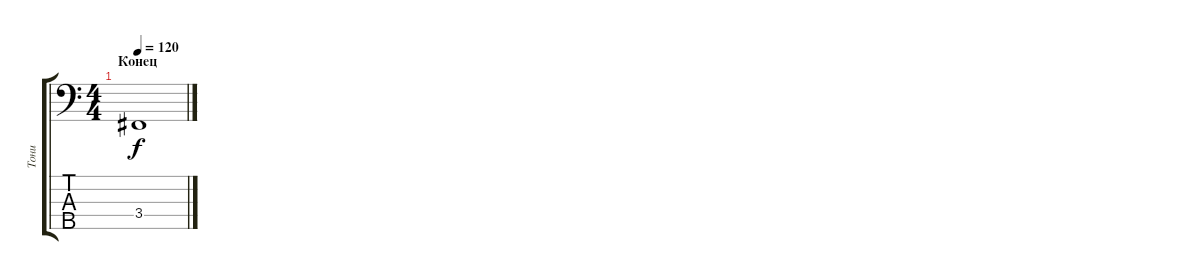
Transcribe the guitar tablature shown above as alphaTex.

\track ("Тони" "Тони") {instrument electricbassfinger}
\staff {score tabs}
\tuning (Gb2 Db2 Ab1 Eb1 Bb0) {hide}
\ts (4 4)
\section ("" "Конец")
\tempo 120
\clef f4
\ks c
3.4.1{dy f}
